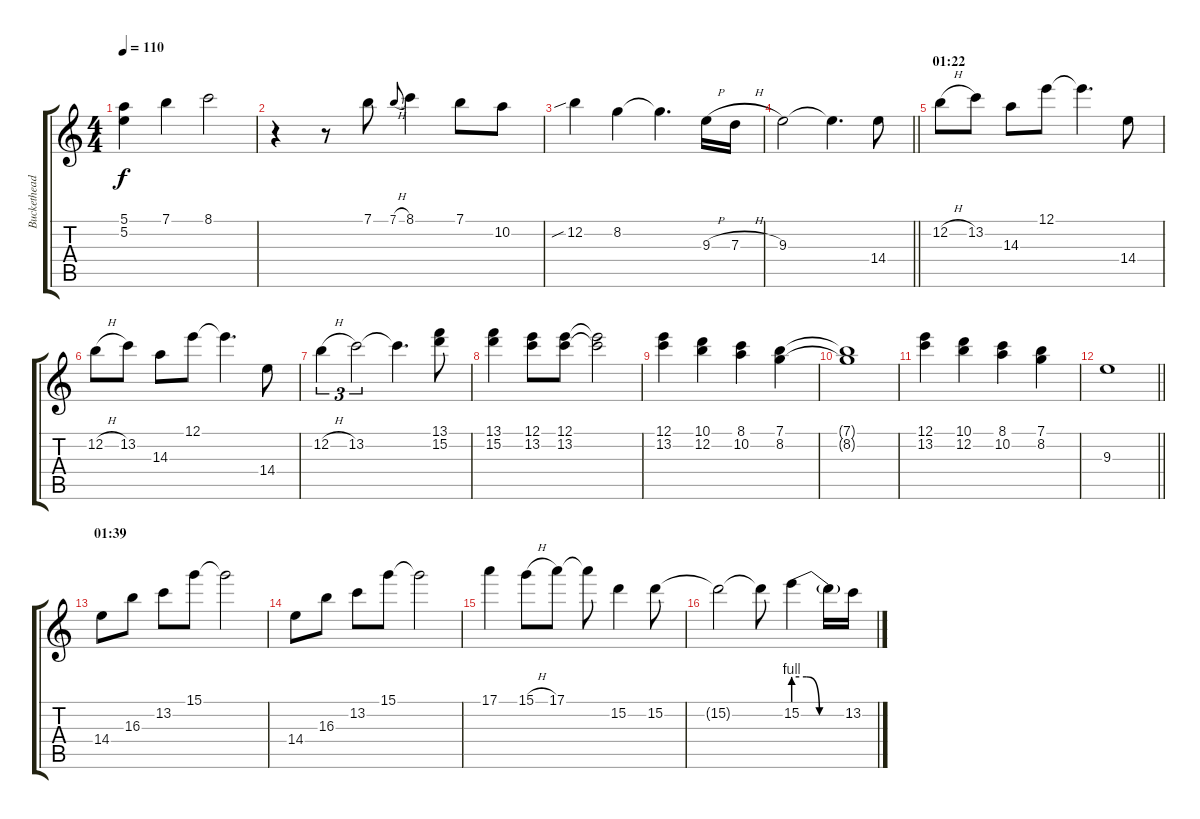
\track ("Buckethead" "Buckethead") {instrument electricguitarjazz}
\staff {score tabs}
\tuning (E4 B3 G3 D3 A2 E2) {hide}
\ts (4 4)
\tempo 110
\clef g2
\ks c
(5.1 5.2).4{dy f} 7.1.4 8.1.2 |
r.4 r.8 7.1.8 7.1{h}.8{gr onbeat} 8.1.4 7.1.8 10.2.8 |
12.2{sib}.4 8.2.4 8.2{t}.4{d} 9.3{h}.16 7.3{h}.16 |
\barLineRight lightlight
9.3.2 9.3{t}.4{d} 14.4.8 |
\section ("" "01:22")
12.2{h}.8 13.2.8 14.3.8 12.1.8 12.1{t}.4{d} 14.4.8 |
12.2{h}.8 13.2.8 14.3.8 12.1.8 12.1{t}.4{d} 14.4.8 |
12.2{h}.4{tu (3 2)} 13.2.2{tu (3 2)} 13.2{t}.4{d} (13.1 15.2).8 |
(13.1 15.2).4 (12.1 13.2).8 (12.1 13.2).8 (12.1{t} 13.2{t}).2 |
(12.1 13.2).4 (10.1 12.2).4 (8.1 10.2).4 (7.1 8.2).4 |
(7.1{t} 8.2{t}).1 |
(12.1 13.2).4 (10.1 12.2).4 (8.1 10.2).4 (7.1 8.2).4 |
\barLineRight lightlight
9.3.1 |
\section ("" "01:39")
14.4.8 16.3.8 13.2.8 15.1.8 15.1{t}.2 |
14.4.8 16.3.8 13.2.8 15.1.8 15.1{t}.2 |
17.1.4 15.1{h}.8 17.1.8 17.1{t}.8 15.2.4 15.2.8 |
15.2{t}.2 15.2{t}.8 15.2{be (custom 0 4 15 4 30 0 60 0)}.4 15.2{t}.16 13.2.16
